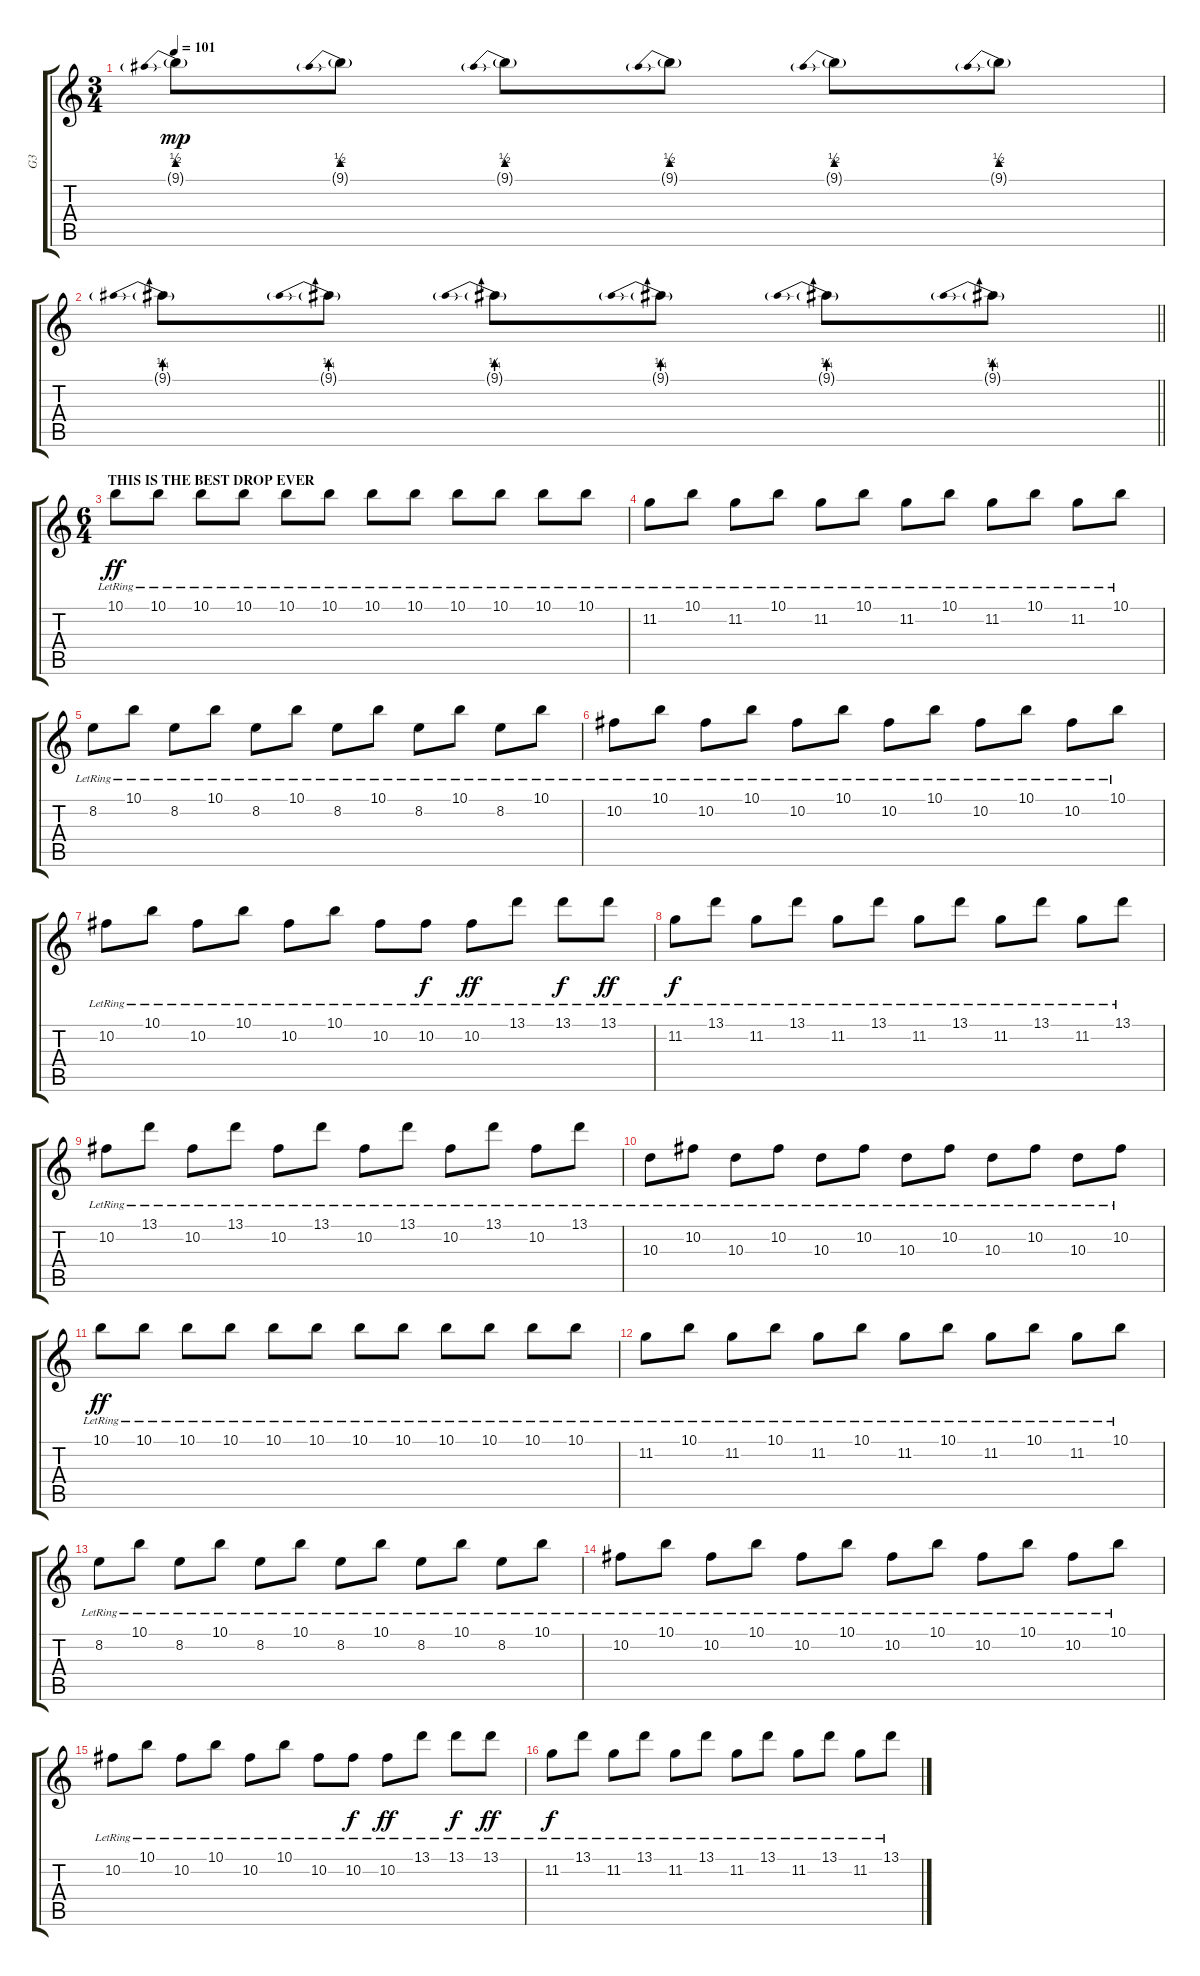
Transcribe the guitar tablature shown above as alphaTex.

\track ("G3" "G3") {instrument distortionguitar}
\staff {score tabs}
\tuning (Db4 Ab3 E3 B2 Gb2 B1) {hide}
\ts (3 4)
\tempo 101
\clef g2
\ks c
9.1{be (prebend 0 2 60 2) g}.8{dy mp} 9.1{be (prebend 0 2 60 2) g}.8 9.1{be (prebend 0 2 60 2) g}.8 9.1{be (prebend 0 2 60 2) g}.8 9.1{be (prebend 0 2 60 2) g}.8 9.1{be (prebend 0 2 60 2) g}.8 |
\barLineRight lightlight
9.1{be (prebend 0 1 60 1) g}.8 9.1{be (prebend 0 1 60 1) g}.8 9.1{be (prebend 0 1 60 1) g}.8 9.1{be (prebend 0 1 60 1) g}.8 9.1{be (prebend 0 1 60 1) g}.8 9.1{be (prebend 0 1 60 1) g}.8 |
\ts (6 4)
\section ("" "THIS IS THE BEST DROP EVER")
10.1{lr}.8{dy ff volume 14 instrument distortionguitar} 10.1{lr}.8 10.1{lr}.8 10.1{lr}.8 10.1{lr}.8 10.1{lr}.8 10.1{lr}.8 10.1{lr}.8 10.1{lr}.8 10.1{lr}.8 10.1{lr}.8 10.1{lr}.8 |
11.2{lr}.8 10.1{lr}.8 11.2{lr}.8 10.1{lr}.8 11.2{lr}.8 10.1{lr}.8 11.2{lr}.8 10.1{lr}.8 11.2{lr}.8 10.1{lr}.8 11.2{lr}.8 10.1{lr}.8 |
8.2{lr}.8 10.1{lr}.8 8.2{lr}.8 10.1{lr}.8 8.2{lr}.8 10.1{lr}.8 8.2{lr}.8 10.1{lr}.8 8.2{lr}.8 10.1{lr}.8 8.2{lr}.8 10.1{lr}.8 |
10.2{lr}.8 10.1{lr}.8 10.2{lr}.8 10.1{lr}.8 10.2{lr}.8 10.1{lr}.8 10.2{lr}.8 10.1{lr}.8 10.2{lr}.8 10.1{lr}.8 10.2{lr}.8 10.1{lr}.8 |
10.2{lr}.8 10.1{lr}.8 10.2{lr}.8 10.1{lr}.8 10.2{lr}.8 10.1{lr}.8 10.2{lr}.8 10.2{lr}.8{dy f} 10.2{lr}.8{dy ff} 13.1{lr}.8 13.1{lr}.8{dy f} 13.1{lr}.8{dy ff} |
11.2{lr}.8{dy f} 13.1{lr}.8 11.2{lr}.8 13.1{lr}.8 11.2{lr}.8 13.1{lr}.8 11.2{lr}.8 13.1{lr}.8 11.2{lr}.8 13.1{lr}.8 11.2{lr}.8 13.1{lr}.8 |
10.2{lr}.8 13.1{lr}.8 10.2{lr}.8 13.1{lr}.8 10.2{lr}.8 13.1{lr}.8 10.2{lr}.8 13.1{lr}.8 10.2{lr}.8 13.1{lr}.8 10.2{lr}.8 13.1{lr}.8 |
10.3{lr}.8 10.2{lr}.8 10.3{lr}.8 10.2{lr}.8 10.3{lr}.8 10.2{lr}.8 10.3{lr}.8 10.2{lr}.8 10.3{lr}.8 10.2{lr}.8 10.3{lr}.8 10.2{lr}.8 |
10.1{lr}.8{dy ff} 10.1{lr}.8 10.1{lr}.8 10.1{lr}.8 10.1{lr}.8 10.1{lr}.8 10.1{lr}.8 10.1{lr}.8 10.1{lr}.8 10.1{lr}.8 10.1{lr}.8 10.1{lr}.8 |
11.2{lr}.8 10.1{lr}.8 11.2{lr}.8 10.1{lr}.8 11.2{lr}.8 10.1{lr}.8 11.2{lr}.8 10.1{lr}.8 11.2{lr}.8 10.1{lr}.8 11.2{lr}.8 10.1{lr}.8 |
8.2{lr}.8 10.1{lr}.8 8.2{lr}.8 10.1{lr}.8 8.2{lr}.8 10.1{lr}.8 8.2{lr}.8 10.1{lr}.8 8.2{lr}.8 10.1{lr}.8 8.2{lr}.8 10.1{lr}.8 |
10.2{lr}.8 10.1{lr}.8 10.2{lr}.8 10.1{lr}.8 10.2{lr}.8 10.1{lr}.8 10.2{lr}.8 10.1{lr}.8 10.2{lr}.8 10.1{lr}.8 10.2{lr}.8 10.1{lr}.8 |
10.2{lr}.8 10.1{lr}.8 10.2{lr}.8 10.1{lr}.8 10.2{lr}.8 10.1{lr}.8 10.2{lr}.8 10.2{lr}.8{dy f} 10.2{lr}.8{dy ff} 13.1{lr}.8 13.1{lr}.8{dy f} 13.1{lr}.8{dy ff} |
11.2{lr}.8{dy f} 13.1{lr}.8 11.2{lr}.8 13.1{lr}.8 11.2{lr}.8 13.1{lr}.8 11.2{lr}.8 13.1{lr}.8 11.2{lr}.8 13.1{lr}.8 11.2{lr}.8 13.1{lr}.8
